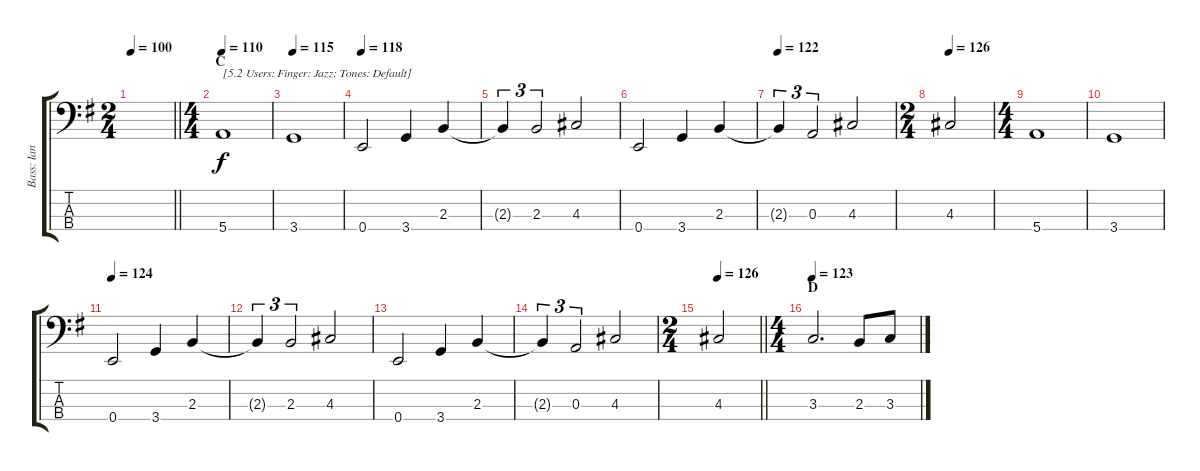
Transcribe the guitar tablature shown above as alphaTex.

\track ("Bass: Ian" "Bass: Ian") {instrument electricbassfinger}
\staff {score tabs}
\tuning (G2 D2 A1 E1) {hide}
\ts (2 4)
\tempo 100
\clef f4
\barLineRight lightlight
\ks g
|
\ts (4 4)
\section ("" "C")
\tempo 110
5.4.1{txt "[5.2 Users: Finger: Jazz: Tones: Default]"} |
\tempo 115
3.4.1 |
\tempo 118
0.4.2 3.4.4 2.3.4 |
2.3{t}.4{tu (3 2)} 2.3.2{tu (3 2)} 4.3.2 |
0.4.2 3.4.4 2.3.4 |
\tempo 122
2.3{t}.4{tu (3 2)} 0.3.2{tu (3 2)} 4.3.2 |
\ts (2 4)
\tempo 126
4.3.2 |
\ts (4 4)
5.4.1 |
3.4.1 |
\tempo 124
0.4.2 3.4.4 2.3.4 |
2.3{t}.4{tu (3 2)} 2.3.2{tu (3 2)} 4.3.2 |
0.4.2 3.4.4 2.3.4 |
2.3{t}.4{tu (3 2)} 0.3.2{tu (3 2)} 4.3.2 |
\ts (2 4)
\tempo 126
\barLineRight lightlight
4.3.2 |
\ts (4 4)
\section ("" "D")
\tempo 123
3.3.2{d} 2.3.8 3.3.8
